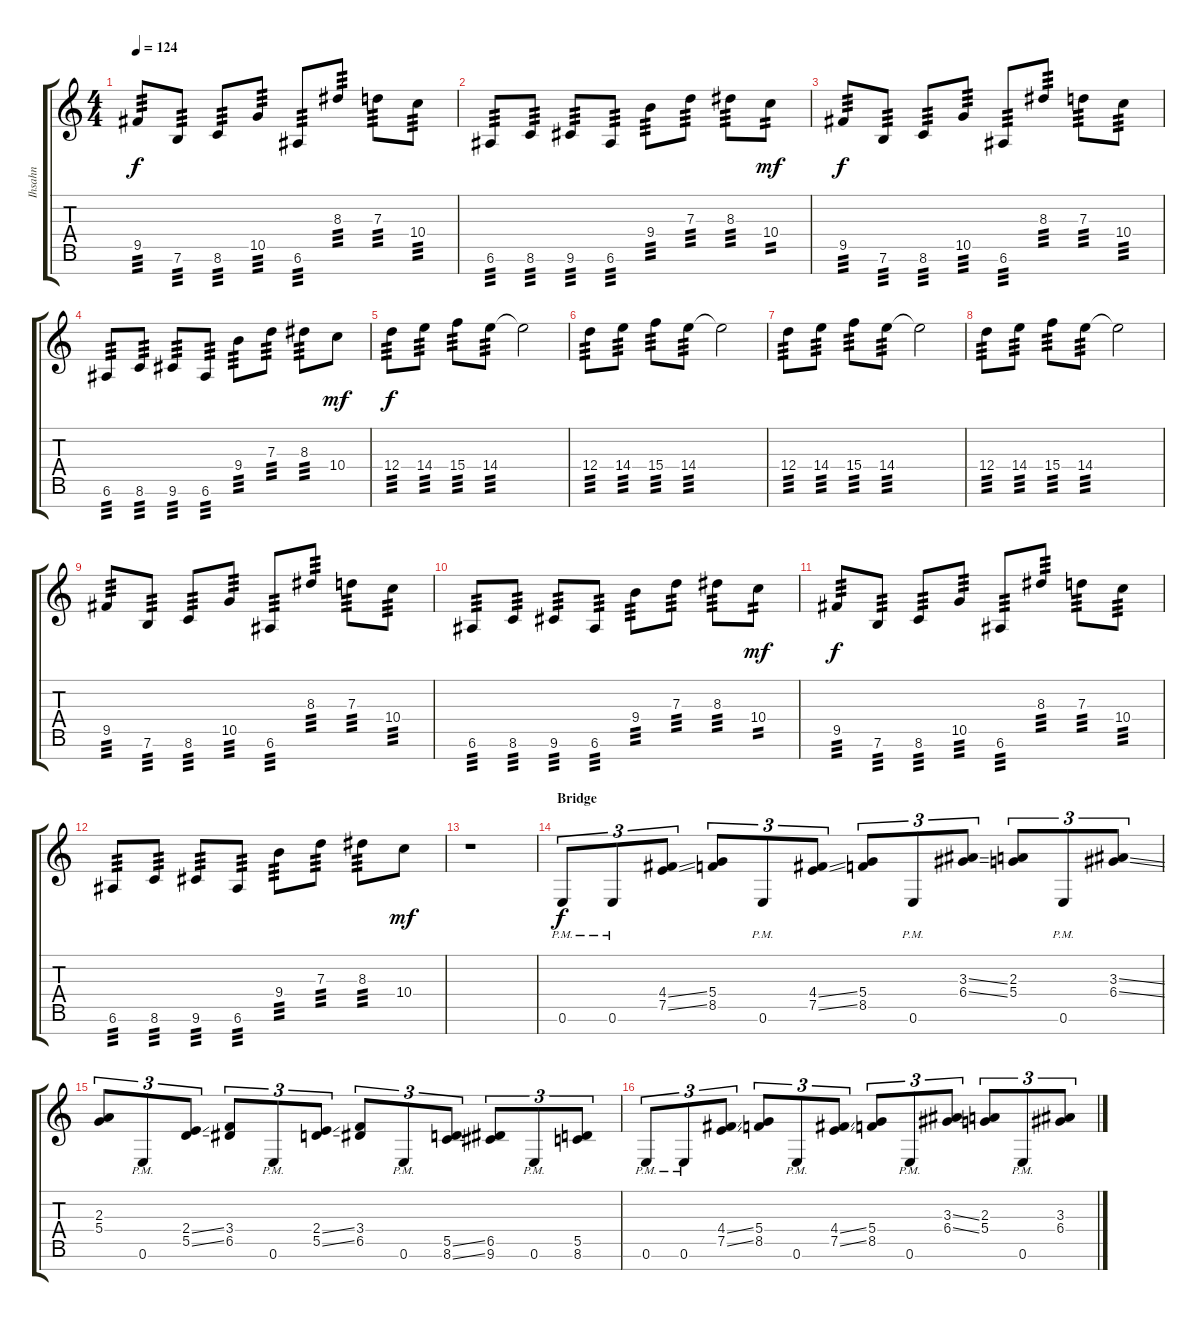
\track ("Ihsahn" "Ihsahn") {instrument overdrivenguitar}
\staff {score tabs}
\tuning (E4 B3 G3 D3 A2 E2 B1) {hide}
\ts (4 4)
\tempo 124
\clef g2
\ks c
9.5.8{tp 3 dy f instrument overdrivenguitar} 7.6.8{tp 3} 8.6.8{tp 3} 10.5.8{tp 3} 6.6.8{tp 3} 8.3.8{tp 3} 7.3.8{tp 3} 10.4.8{tp 3} |
6.6.8{tp 3} 8.6.8{tp 3} 9.6.8{tp 3} 6.6.8{tp 3} 9.4.8{tp 3} 7.3.8{tp 3} 8.3.8{tp 3} 10.4.8{tp 2 dy mf} |
9.5.8{tp 3 dy f} 7.6.8{tp 3} 8.6.8{tp 3} 10.5.8{tp 3} 6.6.8{tp 3} 8.3.8{tp 3} 7.3.8{tp 3} 10.4.8{tp 3} |
6.6.8{tp 3} 8.6.8{tp 3} 9.6.8{tp 3} 6.6.8{tp 3} 9.4.8{tp 3} 7.3.8{tp 3} 8.3.8{tp 3} 10.4.8{dy mf} |
12.4.8{tp 3 dy f instrument distortionguitar} 14.4.8{tp 3} 15.4.8{tp 3} 14.4.8{tp 3} 14.4{t}.2 |
12.4.8{tp 3} 14.4.8{tp 3} 15.4.8{tp 3} 14.4.8{tp 3} 14.4{t}.2 |
12.4.8{tp 3} 14.4.8{tp 3} 15.4.8{tp 3} 14.4.8{tp 3} 14.4{t}.2 |
12.4.8{tp 3} 14.4.8{tp 3} 15.4.8{tp 3} 14.4.8{tp 3} 14.4{t}.2 |
9.5.8{tp 3 instrument overdrivenguitar} 7.6.8{tp 3} 8.6.8{tp 3} 10.5.8{tp 3} 6.6.8{tp 3} 8.3.8{tp 3} 7.3.8{tp 3} 10.4.8{tp 3} |
6.6.8{tp 3} 8.6.8{tp 3} 9.6.8{tp 3} 6.6.8{tp 3} 9.4.8{tp 3} 7.3.8{tp 3} 8.3.8{tp 3} 10.4.8{tp 2 dy mf} |
9.5.8{tp 3 dy f} 7.6.8{tp 3} 8.6.8{tp 3} 10.5.8{tp 3} 6.6.8{tp 3} 8.3.8{tp 3} 7.3.8{tp 3} 10.4.8{tp 3} |
6.6.8{tp 3} 8.6.8{tp 3} 9.6.8{tp 3} 6.6.8{tp 3} 9.4.8{tp 3} 7.3.8{tp 3} 8.3.8{tp 3} 10.4.8{dy mf} |
r.1 |
\section ("" "Bridge")
0.6{pm}.8{tu (3 2) dy f instrument overdrivenguitar} 0.6{pm}.8{tu (3 2)} (4.4{ss} 7.5{ss}).8{tu (3 2)} (5.4 8.5).8{tu (3 2)} 0.6{pm}.8{tu (3 2)} (4.4{ss} 7.5{ss}).8{tu (3 2)} (5.4 8.5).8{tu (3 2)} 0.6{pm}.8{tu (3 2)} (3.3{ss} 6.4{ss}).8{tu (3 2)} (2.3 5.4).8{tu (3 2)} 0.6{pm}.8{tu (3 2)} (3.3{ss} 6.4{ss}).8{tu (3 2)} |
(2.3 5.4).8{tu (3 2)} 0.6{pm}.8{tu (3 2)} (2.4{ss} 5.5{ss}).8{tu (3 2)} (3.4 6.5).8{tu (3 2)} 0.6{pm}.8{tu (3 2)} (2.4{ss} 5.5{ss}).8{tu (3 2)} (3.4 6.5).8{tu (3 2)} 0.6{pm}.8{tu (3 2)} (5.5{ss} 8.6{ss}).8{tu (3 2)} (6.5 9.6).8{tu (3 2)} 0.6{pm}.8{tu (3 2)} (5.5 8.6).8{tu (3 2)} |
0.6{pm}.8{tu (3 2)} 0.6{pm}.8{tu (3 2)} (4.4{ss} 7.5{ss}).8{tu (3 2)} (5.4 8.5).8{tu (3 2)} 0.6{pm}.8{tu (3 2)} (4.4{ss} 7.5{ss}).8{tu (3 2)} (5.4 8.5).8{tu (3 2)} 0.6{pm}.8{tu (3 2)} (3.3{ss} 6.4{ss}).8{tu (3 2)} (2.3 5.4).8{tu (3 2)} 0.6{pm}.8{tu (3 2)} (3.3{ss} 6.4{ss}).8{tu (3 2)}
